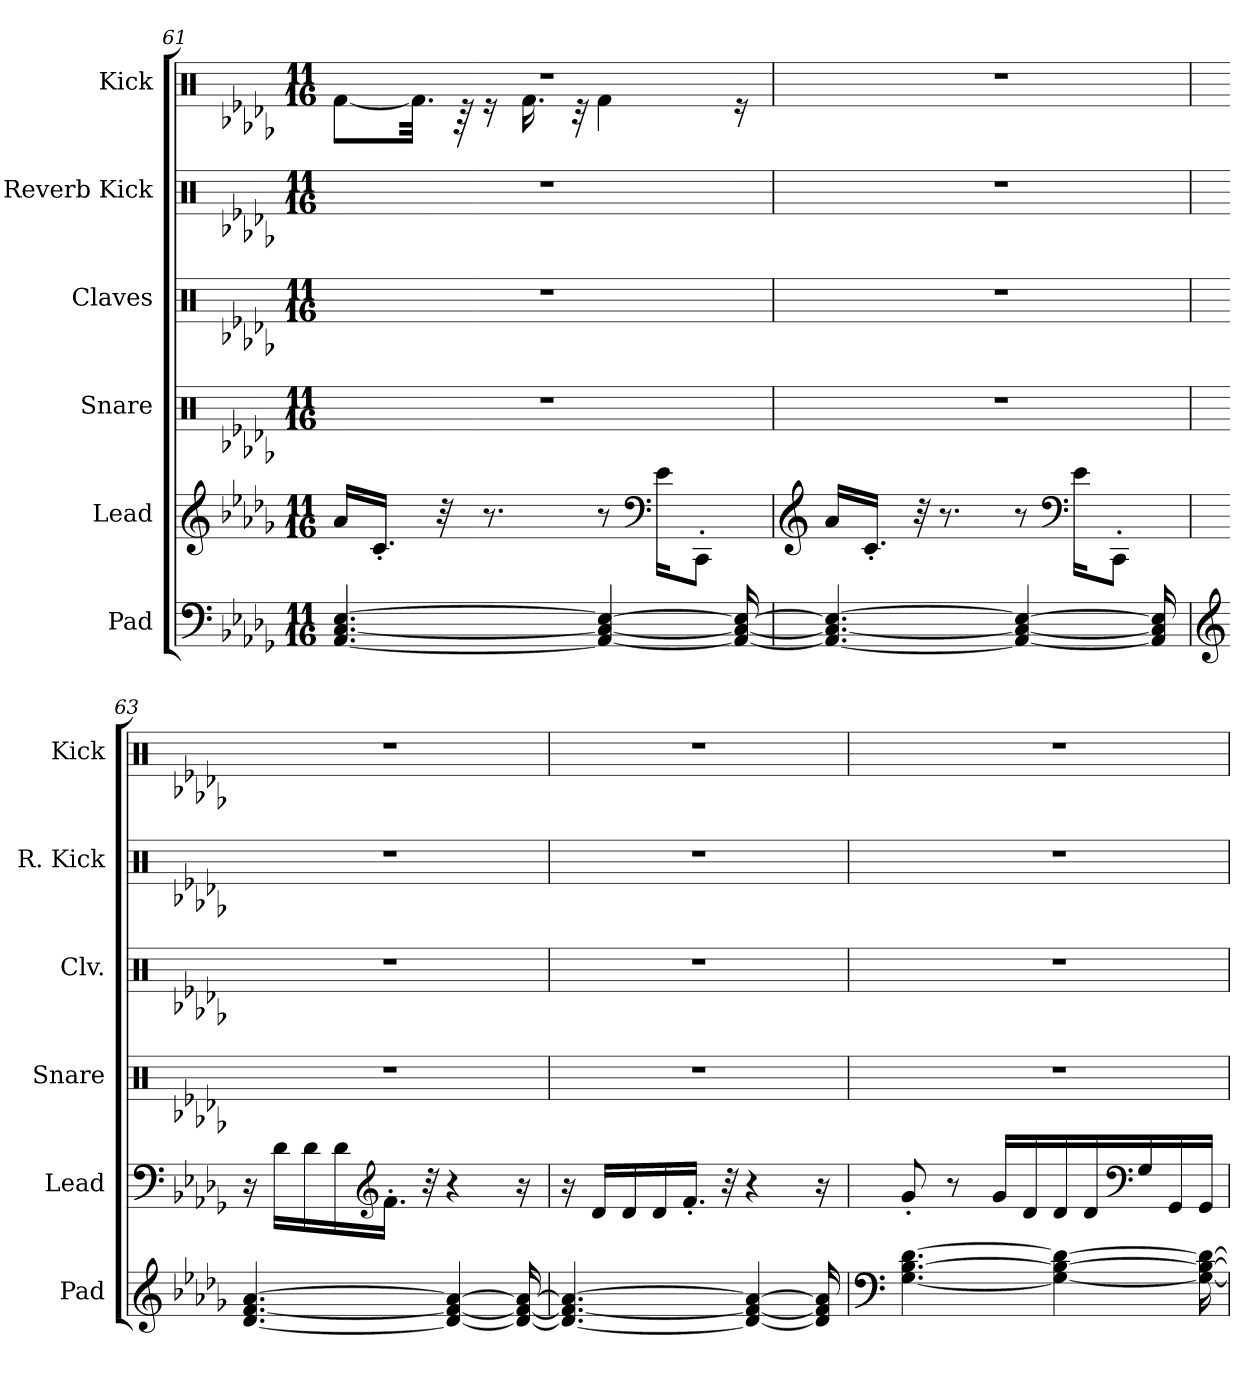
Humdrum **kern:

**kern	**kern	**kern	**kern	**kern	**kern
*part6	*part5	*part4	*part3	*part2	*part1
*staff6	*staff5	*staff4	*staff3	*staff2	*staff1
*I"Pad	*I"Lead	*I"Snare	*I"Claves	*I"Reverb Kick	*I"Kick
*I'Pad	*I'Lead	*I'Snare	*I'Clv.	*I'R. Kick	*I'Kick
!!LO:PB:g=z
*clefF4	*clefG2	*clefX	*clefX	*clefX	*clefX
*k[b-e-a-d-g-]	*k[b-e-a-d-g-]	*k[b-e-a-d-g-]	*k[b-e-a-d-g-]	*k[b-e-a-d-g-]	*k[b-e-a-d-g-]
*M11/16	*M11/16	*M11/16	*M11/16	*M11/16	*M11/16
=61	=61	=61	=61	=61	=61
*	*	*	*	*	*^
[4.AA-/ [4.C/ [4.E-/	16a-/LL	16%11r	16%11r	16%11r	16%11r	[8Rf\L
.	16.c'/JJ	.	.	.	.	.
.	.	.	.	.	.	32.Rf\Jkk]
.	32r	.	.	.	.	.
.	.	.	.	.	.	64r
.	8.r	.	.	.	.	16r
.	.	.	.	.	.	16.Rf\
.	.	.	.	.	.	32r
4AA-/_ 4C/_ 4E-/_	8r	.	.	.	.	4Rf\
*	*clefF4	*	*	*	*	*
.	16e-\KL	.	.	.	.	.
.	8CC'\J	.	.	.	.	.
16AA-/_ 16C/_ 16E-/_	.	.	.	.	.	16r
*	*	*	*	*	*v	*v
=62	=62	=62	=62	=62	=62
*	*clefG2	*	*	*	*
4.AA-/_ 4.C/_ 4.E-/_	16a-/LL	16%11r	16%11r	16%11r	16%11r
.	16.c'/JJ	.	.	.	.
.	32r	.	.	.	.
.	8.r	.	.	.	.
4AA-/_ 4C/_ 4E-/_	8r	.	.	.	.
*	*clefF4	*	*	*	*
.	16e-\KL	.	.	.	.
.	8CC'\J	.	.	.	.
16AA-/] 16C/] 16E-/]	.	.	.	.	.
=63	=63	=63	=63	=63	=63
*clefG2	*	*	*	*	*
[4.d-/ [4.f/ [4.a-/	16r	16%11r	16%11r	16%11r	16%11r
.	16d-\LL	.	.	.	.
.	16d-\	.	.	.	.
.	16d-\	.	.	.	.
*	*clefG2	*	*	*	*
.	16.f'\JJ	.	.	.	.
.	32r	.	.	.	.
4d-/_ 4f/_ 4a-/_	4r	.	.	.	.
16d-/_ 16f/_ 16a-/_	16r	.	.	.	.
!!LO:LB:g=z
=64	=64	=64	=64	=64	=64
4.d-/_ 4.f/_ 4.a-/_	16r	16%11r	16%11r	16%11r	16%11r
.	16d-/LL	.	.	.	.
.	16d-/	.	.	.	.
.	16d-/	.	.	.	.
.	16.f'/JJ	.	.	.	.
.	32r	.	.	.	.
4d-/_ 4f/_ 4a-/_	4r	.	.	.	.
16d-/] 16f/] 16a-/]	16r	.	.	.	.
=65	=65	=65	=65	=65	=65
*clefF4	*	*	*	*	*
[4.G-\ [4.B-\ [4.d-\	8g-'/	16%11r	16%11r	16%11r	16%11r
.	8r	.	.	.	.
.	16g-/LL	.	.	.	.
.	16d-/	.	.	.	.
4G-\_ 4B-\_ 4d-\_	16d-/	.	.	.	.
.	16d-/	.	.	.	.
*	*clefF4	*	*	*	*
.	16G-/	.	.	.	.
.	16GG-/	.	.	.	.
16G-\_ 16B-\_ 16d-\_	16GG-/JJ	.	.	.	.
=	=	=	=	=	=
*-	*-	*-	*-	*-	*-
